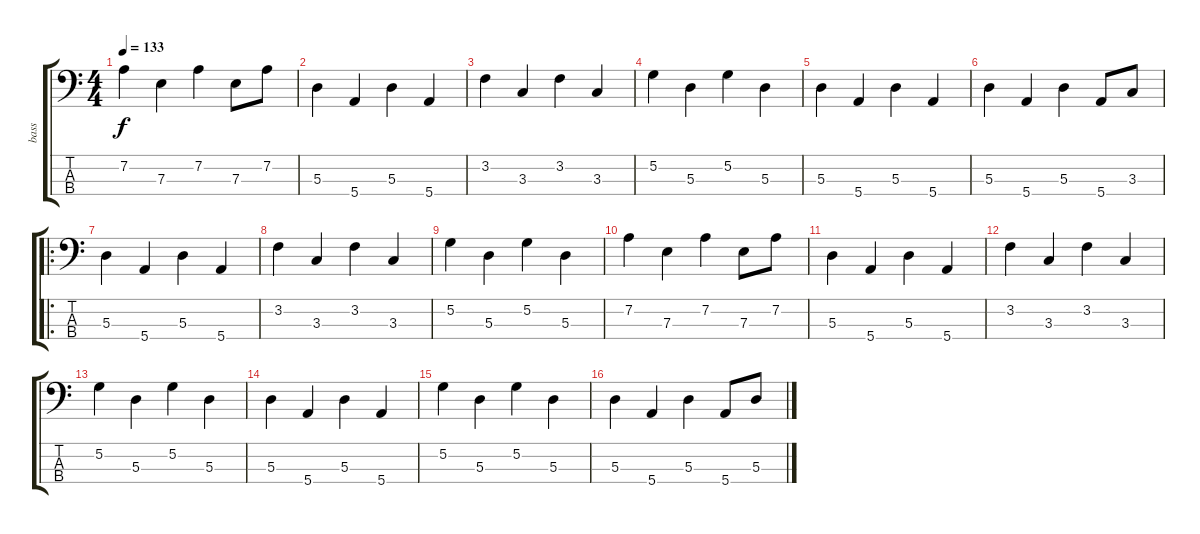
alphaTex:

\track ("bass" "bass") {instrument electricbassfinger}
\staff {score tabs}
\tuning (G2 D2 A1 E1) {hide}
\ts (4 4)
\tempo 133
\clef f4
\ks c
7.2.4{dy f} 7.3.4 7.2.4 7.3.8 7.2.8 |
5.3.4 5.4.4 5.3.4 5.4.4 |
3.2.4 3.3.4 3.2.4 3.3.4 |
5.2.4 5.3.4 5.2.4 5.3.4 |
5.3.4 5.4.4 5.3.4 5.4.4 |
5.3.4 5.4.4 5.3.4 5.4.8 3.3.8 |
\ro
5.3.4 5.4.4 5.3.4 5.4.4 |
3.2.4 3.3.4 3.2.4 3.3.4 |
5.2.4 5.3.4 5.2.4 5.3.4 |
7.2.4 7.3.4 7.2.4 7.3.8 7.2.8 |
5.3.4 5.4.4 5.3.4 5.4.4 |
3.2.4 3.3.4 3.2.4 3.3.4 |
5.2.4 5.3.4 5.2.4 5.3.4 |
5.3.4 5.4.4 5.3.4 5.4.4 |
5.2.4 5.3.4 5.2.4 5.3.4 |
5.3.4 5.4.4 5.3.4 5.4.8 5.3.8
